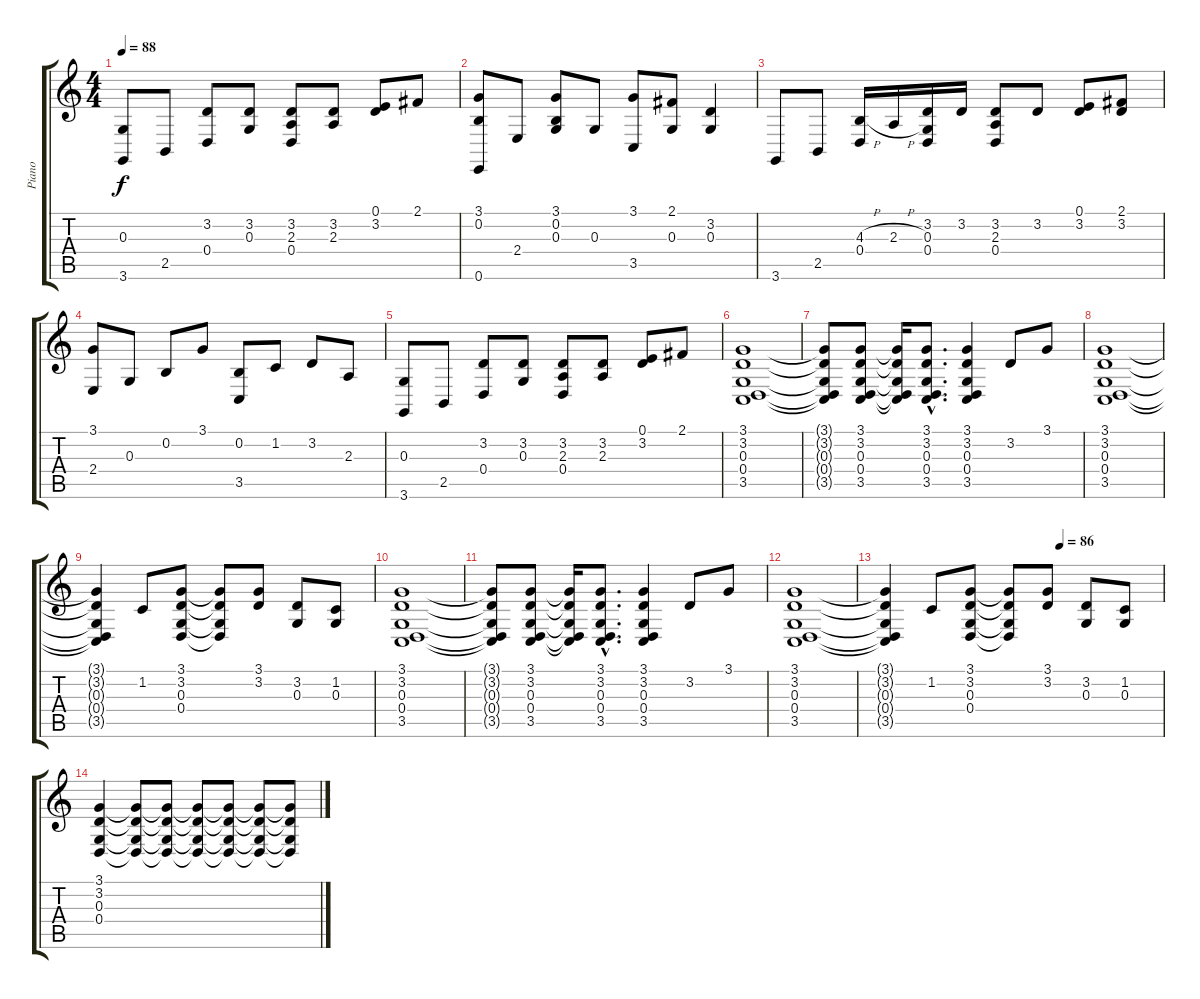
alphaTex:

\track ("Piano" "Piano") {instrument brightacousticpiano}
\staff {score tabs}
\tuning (E4 B3 G3 D3 A2 E2) {hide}
\ts (4 4)
\tempo 88
\clef g2
\ks c
(0.3 3.6).8{dy f} 2.5.8 (3.2 0.4).8 (3.2 0.3).8 (3.2 2.3 0.4).8 (3.2 2.3).8 (0.1 3.2).8 2.1.8 |
(3.1 0.2 0.6).8 2.4.8 (3.1 0.2 0.3).8 0.3.8 (3.1 3.5).8 (2.1 0.3).8 (3.2 0.3).4 |
3.6.8 2.5.8 (4.3{h} 0.4).16 2.3{h}.16 (3.2 0.3 0.4).16 3.2.16 (3.2 2.3 0.4).8 3.2.8 (0.1 3.2).8 (2.1 3.2).8 |
(3.1 2.4).8 0.3.8 0.2.8 3.1.8 (0.2 3.5).8 1.2.8 3.2.8 2.3.8 |
(0.3 3.6).8 2.5.8 (3.2 0.4).8 (3.2 0.3).8 (3.2 2.3 0.4).8 (3.2 2.3).8 (0.1 3.2).8 2.1.8 |
(3.1 3.2 0.3 0.4 3.5).1 |
(3.1{t} 3.2{t} 0.3{t} 0.4{t} 3.5{t}).8 (3.1 3.2 0.3 0.4 3.5).8 (3.1{t} 3.2{t} 0.3{t} 0.4{t} 3.5{t}).16 (3.1{hac} 3.2{hac} 0.3{hac} 0.4{hac} 3.5{hac}).8{d} (3.1 3.2 0.3 0.4 3.5).4 3.2.8 3.1.8 |
(3.1 3.2 0.3 0.4 3.5).1 |
(3.1{t} 3.2{t} 0.3{t} 0.4{t} 3.5{t}).4 1.2.8 (3.1 3.2 0.3 0.4).8 (3.1{t} 3.2{t} 0.3{t} 0.4{t}).8 (3.1 3.2).8 (3.2 0.3).8 (1.2 0.3).8 |
(3.1 3.2 0.3 0.4 3.5).1 |
(3.1{t} 3.2{t} 0.3{t} 0.4{t} 3.5{t}).8 (3.1 3.2 0.3 0.4 3.5).8 (3.1{t} 3.2{t} 0.3{t} 0.4{t} 3.5{t}).16 (3.1{hac} 3.2{hac} 0.3{hac} 0.4{hac} 3.5{hac}).8{d} (3.1 3.2 0.3 0.4 3.5).4 3.2.8 3.1.8 |
(3.1 3.2 0.3 0.4 3.5).1 |
\tempo (86 0.625)
(3.1{t} 3.2{t} 0.3{t} 0.4{t} 3.5{t}).4 1.2.8 (3.1 3.2 0.3 0.4).8 (3.1{t} 3.2{t} 0.3{t} 0.4{t}).8 (3.1 3.2).8 (3.2 0.3).8 (1.2 0.3).8 |
(3.1 3.2 0.3 0.4).4{volume 10} (3.1{t} 3.2{t} 0.3{t} 0.4{t}).8{volume 8} (3.1{t} 3.2{t} 0.3{t} 0.4{t}).8{volume 7} (3.1{t} 3.2{t} 0.3{t} 0.4{t}).8{volume 6} (3.1{t} 3.2{t} 0.3{t} 0.4{t}).8{volume 4} (3.1{t} 3.2{t} 0.3{t} 0.4{t}).8{volume 3} (3.1{t} 3.2{t} 0.3{t} 0.4{t}).8{volume 1}
